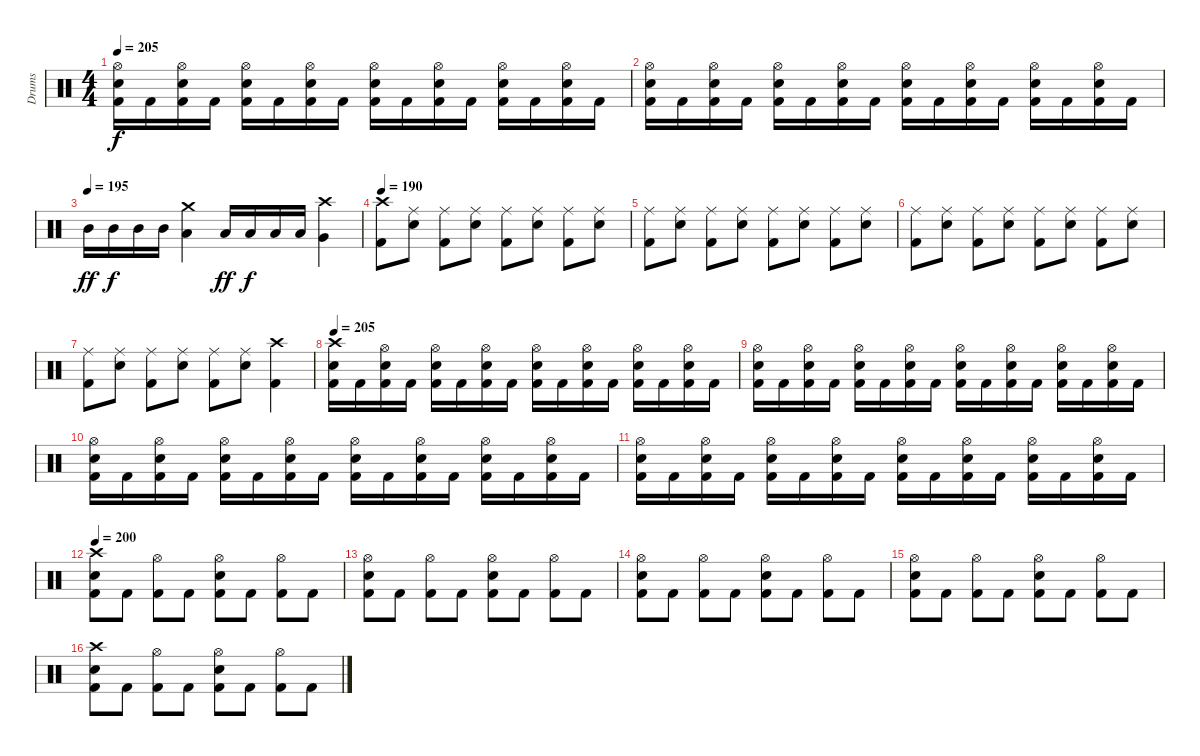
\track ("Drums" "Drums") {instrument percussion}
\staff {score}
\articulation defaults
\ts (4 4)
\tempo 205
\clef neutral
\ks c
("Hi-Hat (open)" "Electric Snare (hit)" "Kick (hit) 2").16{dy f} "Kick (hit) 2".16 ("Hi-Hat (open)" "Electric Snare (hit)" "Kick (hit) 2").16 "Kick (hit) 2".16 ("Hi-Hat (open)" "Electric Snare (hit)" "Kick (hit) 2").16 "Kick (hit) 2".16 ("Hi-Hat (open)" "Electric Snare (hit)" "Kick (hit) 2").16 "Kick (hit) 2".16 ("Hi-Hat (open)" "Electric Snare (hit)" "Kick (hit) 2").16 "Kick (hit) 2".16 ("Hi-Hat (open)" "Electric Snare (hit)" "Kick (hit) 2").16 "Kick (hit) 2".16 ("Hi-Hat (open)" "Electric Snare (hit)" "Kick (hit) 2").16 "Kick (hit) 2".16 ("Hi-Hat (open)" "Electric Snare (hit)" "Kick (hit) 2").16 "Kick (hit) 2".16 |
("Hi-Hat (open)" "Electric Snare (hit)" "Kick (hit) 2").16 "Kick (hit) 2".16 ("Hi-Hat (open)" "Electric Snare (hit)" "Kick (hit) 2").16 "Kick (hit) 2".16 ("Hi-Hat (open)" "Electric Snare (hit)" "Kick (hit) 2").16 "Kick (hit) 2".16 ("Hi-Hat (open)" "Electric Snare (hit)" "Kick (hit) 2").16 "Kick (hit) 2".16 ("Hi-Hat (open)" "Electric Snare (hit)" "Kick (hit) 2").16 "Kick (hit) 2".16 ("Hi-Hat (open)" "Electric Snare (hit)" "Kick (hit) 2").16 "Kick (hit) 2".16 ("Hi-Hat (open)" "Electric Snare (hit)" "Kick (hit) 2").16 "Kick (hit) 2".16 ("Hi-Hat (open)" "Electric Snare (hit)" "Kick (hit) 2").16 "Kick (hit) 2".16 |
\tempo (195)
"Mid Tom (hit)".16{dy ff} "Mid Tom (hit)".16{dy f} "Mid Tom (hit)".16 "Mid Tom (hit)".16 ("Crash medium (hit)" "Low Tom (hit)").4 "Low Tom (hit)".16{dy ff} "Low Tom (hit)".16{dy f} "Low Tom (hit)".16 "Low Tom (hit)".16 ("Crash high (hit)" "Very Low Tom (hit)").4 |
\tempo 190
("Crash high (hit)" "Kick (hit) 2").8 ("Ride (middle)" "Electric Snare (hit)").8 ("Ride (middle)" "Kick (hit) 2").8 ("Ride (middle)" "Electric Snare (hit)").8 ("Ride (middle)" "Kick (hit) 2").8 ("Ride (middle)" "Electric Snare (hit)").8 ("Ride (middle)" "Kick (hit) 2").8 ("Ride (middle)" "Electric Snare (hit)").8 |
("Ride (middle)" "Kick (hit) 2").8 ("Ride (middle)" "Electric Snare (hit)").8 ("Ride (middle)" "Kick (hit) 2").8 ("Ride (middle)" "Electric Snare (hit)").8 ("Ride (middle)" "Kick (hit) 2").8 ("Ride (middle)" "Electric Snare (hit)").8 ("Ride (middle)" "Kick (hit) 2").8 ("Ride (middle)" "Electric Snare (hit)").8 |
("Ride (middle)" "Kick (hit) 2").8 ("Ride (middle)" "Electric Snare (hit)").8 ("Ride (middle)" "Kick (hit) 2").8 ("Ride (middle)" "Electric Snare (hit)").8 ("Ride (middle)" "Kick (hit) 2").8 ("Ride (middle)" "Electric Snare (hit)").8 ("Ride (middle)" "Kick (hit) 2").8 ("Ride (middle)" "Electric Snare (hit)").8 |
("Ride (middle)" "Kick (hit) 2").8 ("Ride (middle)" "Electric Snare (hit)").8 ("Ride (middle)" "Kick (hit) 2").8 ("Ride (middle)" "Electric Snare (hit)").8 ("Ride (middle)" "Kick (hit) 2").8 ("Ride (middle)" "Electric Snare (hit)").8 ("Crash high (hit)" "Kick (hit) 2").4 |
\tempo 205
("Crash high (hit)" "Electric Snare (hit)" "Kick (hit) 2").16 "Kick (hit) 2".16 ("Hi-Hat (open)" "Electric Snare (hit)" "Kick (hit) 2").16 "Kick (hit) 2".16 ("Hi-Hat (open)" "Electric Snare (hit)" "Kick (hit) 2").16 "Kick (hit) 2".16 ("Hi-Hat (open)" "Electric Snare (hit)" "Kick (hit) 2").16 "Kick (hit) 2".16 ("Hi-Hat (open)" "Electric Snare (hit)" "Kick (hit) 2").16 "Kick (hit) 2".16 ("Hi-Hat (open)" "Electric Snare (hit)" "Kick (hit) 2").16 "Kick (hit) 2".16 ("Hi-Hat (open)" "Electric Snare (hit)" "Kick (hit) 2").16 "Kick (hit) 2".16 ("Hi-Hat (open)" "Electric Snare (hit)" "Kick (hit) 2").16 "Kick (hit) 2".16 |
("Hi-Hat (open)" "Electric Snare (hit)" "Kick (hit) 2").16 "Kick (hit) 2".16 ("Hi-Hat (open)" "Electric Snare (hit)" "Kick (hit) 2").16 "Kick (hit) 2".16 ("Hi-Hat (open)" "Electric Snare (hit)" "Kick (hit) 2").16 "Kick (hit) 2".16 ("Hi-Hat (open)" "Electric Snare (hit)" "Kick (hit) 2").16 "Kick (hit) 2".16 ("Hi-Hat (open)" "Electric Snare (hit)" "Kick (hit) 2").16 "Kick (hit) 2".16 ("Hi-Hat (open)" "Electric Snare (hit)" "Kick (hit) 2").16 "Kick (hit) 2".16 ("Hi-Hat (open)" "Electric Snare (hit)" "Kick (hit) 2").16 "Kick (hit) 2".16 ("Hi-Hat (open)" "Electric Snare (hit)" "Kick (hit) 2").16 "Kick (hit) 2".16 |
("Hi-Hat (open)" "Electric Snare (hit)" "Kick (hit) 2").16 "Kick (hit) 2".16 ("Hi-Hat (open)" "Electric Snare (hit)" "Kick (hit) 2").16 "Kick (hit) 2".16 ("Hi-Hat (open)" "Electric Snare (hit)" "Kick (hit) 2").16 "Kick (hit) 2".16 ("Hi-Hat (open)" "Electric Snare (hit)" "Kick (hit) 2").16 "Kick (hit) 2".16 ("Hi-Hat (open)" "Electric Snare (hit)" "Kick (hit) 2").16 "Kick (hit) 2".16 ("Hi-Hat (open)" "Electric Snare (hit)" "Kick (hit) 2").16 "Kick (hit) 2".16 ("Hi-Hat (open)" "Electric Snare (hit)" "Kick (hit) 2").16 "Kick (hit) 2".16 ("Hi-Hat (open)" "Electric Snare (hit)" "Kick (hit) 2").16 "Kick (hit) 2".16 |
("Hi-Hat (open)" "Electric Snare (hit)" "Kick (hit) 2").16 "Kick (hit) 2".16 ("Hi-Hat (open)" "Electric Snare (hit)" "Kick (hit) 2").16 "Kick (hit) 2".16 ("Hi-Hat (open)" "Electric Snare (hit)" "Kick (hit) 2").16 "Kick (hit) 2".16 ("Hi-Hat (open)" "Electric Snare (hit)" "Kick (hit) 2").16 "Kick (hit) 2".16 ("Hi-Hat (open)" "Electric Snare (hit)" "Kick (hit) 2").16 "Kick (hit) 2".16 ("Hi-Hat (open)" "Electric Snare (hit)" "Kick (hit) 2").16 "Kick (hit) 2".16 ("Hi-Hat (open)" "Electric Snare (hit)" "Kick (hit) 2").16 "Kick (hit) 2".16 ("Hi-Hat (open)" "Electric Snare (hit)" "Kick (hit) 2").16 "Kick (hit) 2".16 |
\tempo 200
("Crash high (hit)" "Electric Snare (hit)" "Kick (hit) 2").8 "Kick (hit) 2".8 ("Hi-Hat (open)" "Kick (hit) 2").8 "Kick (hit) 2".8 ("Hi-Hat (open)" "Electric Snare (hit)" "Kick (hit) 2").8 "Kick (hit) 2".8 ("Hi-Hat (open)" "Kick (hit) 2").8 "Kick (hit) 2".8 |
("Hi-Hat (open)" "Electric Snare (hit)" "Kick (hit) 2").8 "Kick (hit) 2".8 ("Hi-Hat (open)" "Kick (hit) 2").8 "Kick (hit) 2".8 ("Hi-Hat (open)" "Electric Snare (hit)" "Kick (hit) 2").8 "Kick (hit) 2".8 ("Hi-Hat (open)" "Kick (hit) 2").8 "Kick (hit) 2".8 |
("Hi-Hat (open)" "Electric Snare (hit)" "Kick (hit) 2").8 "Kick (hit) 2".8 ("Hi-Hat (open)" "Kick (hit) 2").8 "Kick (hit) 2".8 ("Hi-Hat (open)" "Electric Snare (hit)" "Kick (hit) 2").8 "Kick (hit) 2".8 ("Hi-Hat (open)" "Kick (hit) 2").8 "Kick (hit) 2".8 |
("Hi-Hat (open)" "Electric Snare (hit)" "Kick (hit) 2").8 "Kick (hit) 2".8 ("Hi-Hat (open)" "Kick (hit) 2").8 "Kick (hit) 2".8 ("Hi-Hat (open)" "Electric Snare (hit)" "Kick (hit) 2").8 "Kick (hit) 2".8 ("Hi-Hat (open)" "Kick (hit) 2").8 "Kick (hit) 2".8 |
("Crash high (hit)" "Electric Snare (hit)" "Kick (hit) 2").8 "Kick (hit) 2".8 ("Hi-Hat (open)" "Kick (hit) 2").8 "Kick (hit) 2".8 ("Hi-Hat (open)" "Electric Snare (hit)" "Kick (hit) 2").8 "Kick (hit) 2".8 ("Hi-Hat (open)" "Kick (hit) 2").8 "Kick (hit) 2".8
